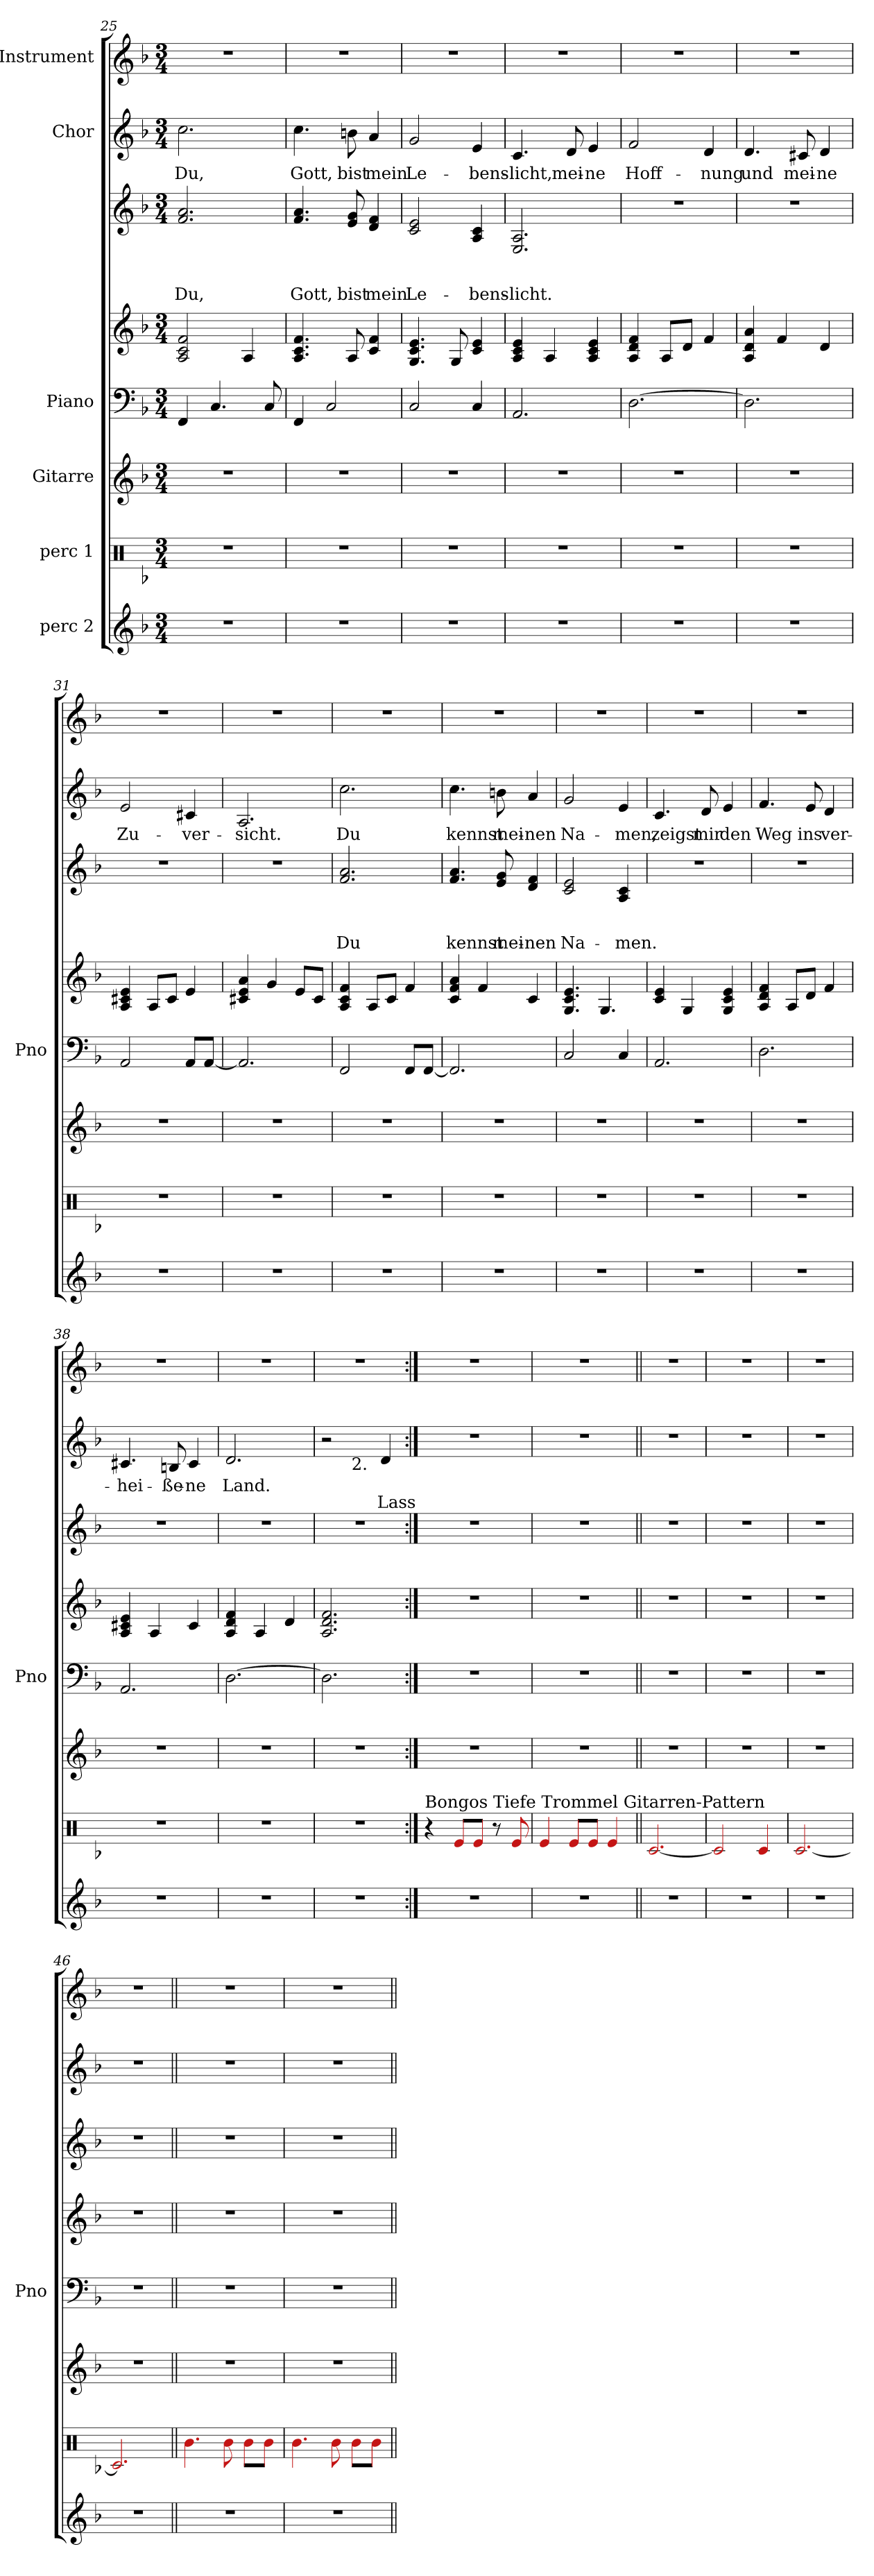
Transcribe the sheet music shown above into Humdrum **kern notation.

**kern	**kern	**kern	**kern	**kern	**kern	**text	**text	**text	**kern	**text	**text	**kern
*part7	*part6	*part5	*part4	*part4	*part3	*part3	*part3	*part3	*part2	*part2	*part2	*part1
*staff8	*staff7	*staff6	*staff5	*staff4	*staff3	*staff3	*staff3	*staff3	*staff2	*staff2	*staff2	*staff1
*I"perc 2	*I"perc 1	*I"Gitarre	*I"Piano	*	*	*	*	*	*I"Chor	*	*	*I"Instrument
*	*	*	*I'Pno	*	*	*	*	*	*	*	*	*
*clefG2	*clefX	*clefG2	*clefF4	*clefG2	*clefG2	*	*	*	*clefG2	*	*	*clefG2
*k[b-]	*k[b-]	*k[b-]	*k[b-]	*k[b-]	*k[b-]	*	*	*	*k[b-]	*	*	*k[b-]
*F:	*F:	*F:	*F:	*F:	*F:	*	*	*	*F:	*	*	*F:
*M3/4	*M3/4	*M3/4	*M3/4	*M3/4	*M3/4	*	*	*	*M3/4	*	*	*M3/4
=25	=25	=25	=25	=25	=25	=25	=25	=25	=25	=25	=25	=25
!	!	!	!	!	!	!	!	!LO:LY:b	!	!LO:LY:b	!	!
2.r	2.r	2.r	4FF/	2A/ 2c/ 2f/	2.f/ 2.a/	.	.	Du,	2.cc\	Du,	.	2.r
.	.	.	4.C/	.	.	.	.	.	.	.	.	.
.	.	.	.	4A/	.	.	.	.	.	.	.	.
.	.	.	8C/	.	.	.	.	.	.	.	.	.
=26	=26	=26	=26	=26	=26	=26	=26	=26	=26	=26	=26	=26
!	!	!	!	!	!	!	!	!LO:LY:b	!	!LO:LY:b	!	!
2.r	2.r	2.r	4FF/	4.A/ 4.c/ 4.f/	4.f/ 4.a/	.	.	Gott,	4.cc\	Gott,	.	2.r
.	.	.	2C/	.	.	.	.	.	.	.	.	.
!	!	!	!	!	!	!	!	!LO:LY:b	!	!LO:LY:b	!	!
.	.	.	.	8A/	8e/ 8g/	.	.	bist	8bn\	bist	.	.
!	!	!	!	!	!	!	!	!LO:LY:b	!	!LO:LY:b	!	!
.	.	.	.	4c/ 4f/	4d/ 4f/	.	.	mein	4a/	mein	.	.
=27	=27	=27	=27	=27	=27	=27	=27	=27	=27	=27	=27	=27
!	!	!	!	!	!	!	!	!LO:LY:b	!	!LO:LY:b	!	!
2.r	2.r	2.r	2C/	4.G/ 4.c/ 4.e/	2c/ 2e/	.	.	Le-	2g/	Le-	.	2.r
.	.	.	.	8G/	.	.	.	.	.	.	.	.
!	!	!	!	!	!	!	!	!LO:LY:b	!	!LO:LY:b	!	!
.	.	.	4C/	4c/ 4e/	4A/ 4c/	.	.	-bens-	4e/	-bens-	.	.
!!LO:LB:g=z
=28	=28	=28	=28	=28	=28	=28	=28	=28	=28	=28	=28	=28
!	!	!	!	!	!	!	!	!LO:LY:b	!	!LO:LY:b	!	!
2.r	2.r	2.r	2.AA/	4A/ 4c/ 4e/	2.E/ 2.A/	.	.	-licht.	4.c/	-licht,	.	2.r
.	.	.	.	4A/	.	.	.	.	.	.	.	.
!	!	!	!	!	!	!	!	!	!	!LO:LY:b	!	!
.	.	.	.	.	.	.	.	.	8d/	mei-	.	.
!	!	!	!	!	!	!	!	!	!	!LO:LY:b	!	!
.	.	.	.	4A/ 4c/ 4e/	.	.	.	.	4e/	-ne	.	.
=29	=29	=29	=29	=29	=29	=29	=29	=29	=29	=29	=29	=29
!	!	!	!	!	!	!	!	!	!	!LO:LY:b	!	!
2.r	2.r	2.r	[2.D\	4A/ 4d/ 4f/	2.r	.	.	.	2f/	Hoff-	.	2.r
.	.	.	.	8A/L	.	.	.	.	.	.	.	.
.	.	.	.	8d/J	.	.	.	.	.	.	.	.
!	!	!	!	!	!	!	!	!	!	!LO:LY:b	!	!
.	.	.	.	4f/	.	.	.	.	4d/	-nung	.	.
=30	=30	=30	=30	=30	=30	=30	=30	=30	=30	=30	=30	=30
!	!	!	!	!	!	!	!	!	!	!LO:LY:b	!	!
2.r	2.r	2.r	2.D\]	4A/ 4d/ 4a/	2.r	.	.	.	4.d/	und	.	2.r
.	.	.	.	4f/	.	.	.	.	.	.	.	.
!	!	!	!	!	!	!	!	!	!	!LO:LY:b	!	!
.	.	.	.	.	.	.	.	.	8c#X/	mei-	.	.
!	!	!	!	!	!	!	!	!	!	!LO:LY:b	!	!
.	.	.	.	4d/	.	.	.	.	4d/	-ne	.	.
=31	=31	=31	=31	=31	=31	=31	=31	=31	=31	=31	=31	=31
!	!	!	!	!	!	!	!	!	!	!LO:LY:b	!	!
2.r	2.r	2.r	2AA/	4A/ 4c#X/ 4e/	2.r	.	.	.	2e/	Zu-	.	2.r
.	.	.	.	8A/L	.	.	.	.	.	.	.	.
.	.	.	.	8c#/J	.	.	.	.	.	.	.	.
!	!	!	!	!	!	!	!	!	!	!LO:LY:b	!	!
.	.	.	8AA/L	4e/	.	.	.	.	4c#X/	-ver-	.	.
.	.	.	[8AA/J	.	.	.	.	.	.	.	.	.
=32	=32	=32	=32	=32	=32	=32	=32	=32	=32	=32	=32	=32
!	!	!	!	!	!	!	!	!	!	!LO:LY:b	!	!
2.r	2.r	2.r	2.AA/]	4c#X/ 4e/ 4a/	2.r	.	.	.	2.A/	-sicht.	.	2.r
.	.	.	.	4g/	.	.	.	.	.	.	.	.
.	.	.	.	8e/L	.	.	.	.	.	.	.	.
.	.	.	.	8c#/J	.	.	.	.	.	.	.	.
=33	=33	=33	=33	=33	=33	=33	=33	=33	=33	=33	=33	=33
!	!	!	!	!	!	!	!	!LO:LY:b	!	!LO:LY:b	!	!
2.r	2.r	2.r	2FF/	4A/ 4c/ 4f/	2.f/ 2.a/	.	.	Du	2.cc\	Du	.	2.r
.	.	.	.	8A/L	.	.	.	.	.	.	.	.
.	.	.	.	8c/J	.	.	.	.	.	.	.	.
.	.	.	8FF/L	4f/	.	.	.	.	.	.	.	.
.	.	.	[8FF/J	.	.	.	.	.	.	.	.	.
=34	=34	=34	=34	=34	=34	=34	=34	=34	=34	=34	=34	=34
!	!	!	!	!	!	!	!	!LO:LY:b	!	!LO:LY:b	!	!
2.r	2.r	2.r	2.FF/]	4c/ 4f/ 4a/	4.f/ 4.a/	.	.	kennst	4.cc\	kennst	.	2.r
.	.	.	.	4f/	.	.	.	.	.	.	.	.
!	!	!	!	!	!	!	!	!LO:LY:b	!	!LO:LY:b	!	!
.	.	.	.	.	8e/ 8g/	.	.	mei-	8bn\	mei-	.	.
!	!	!	!	!	!	!	!	!LO:LY:b	!	!LO:LY:b	!	!
.	.	.	.	4c/	4d/ 4f/	.	.	-nen	4a/	-nen	.	.
!!LO:LB:g=z
=35	=35	=35	=35	=35	=35	=35	=35	=35	=35	=35	=35	=35
!	!	!	!	!	!	!	!	!LO:LY:b	!	!LO:LY:b	!	!
2.r	2.r	2.r	2C/	4.G/ 4.c/ 4.e/	2c/ 2e/	.	.	Na-	2g/	Na-	.	2.r
.	.	.	.	4.G/	.	.	.	.	.	.	.	.
!	!	!	!	!	!	!	!	!LO:LY:b	!	!LO:LY:b	!	!
.	.	.	4C/	.	4A/ 4c/	.	.	-men.	4e/	-men,	.	.
=36	=36	=36	=36	=36	=36	=36	=36	=36	=36	=36	=36	=36
!	!	!	!	!	!	!	!	!	!	!LO:LY:b	!	!
2.r	2.r	2.r	2.AA/	4c/ 4e/	2.r	.	.	.	4.c/	zeigst	.	2.r
.	.	.	.	4G/	.	.	.	.	.	.	.	.
!	!	!	!	!	!	!	!	!	!	!LO:LY:b	!	!
.	.	.	.	.	.	.	.	.	8d/	mir	.	.
!	!	!	!	!	!	!	!	!	!	!LO:LY:b	!	!
.	.	.	.	4G/ 4c/ 4e/	.	.	.	.	4e/	den	.	.
=37	=37	=37	=37	=37	=37	=37	=37	=37	=37	=37	=37	=37
!	!	!	!	!	!	!	!	!	!	!LO:LY:b	!	!
2.r	2.r	2.r	2.D\	4A/ 4d/ 4f/	2.r	.	.	.	4.f/	Weg	.	2.r
.	.	.	.	8A/L	.	.	.	.	.	.	.	.
!	!	!	!	!	!	!	!	!	!	!LO:LY:b	!	!
.	.	.	.	8d/J	.	.	.	.	8e/	ins	.	.
!	!	!	!	!	!	!	!	!	!	!LO:LY:b	!	!
.	.	.	.	4f/	.	.	.	.	4d/	ver-	.	.
=38	=38	=38	=38	=38	=38	=38	=38	=38	=38	=38	=38	=38
!	!	!	!	!	!	!	!	!	!	!LO:LY:b	!	!
2.r	2.r	2.r	2.AA/	4A/ 4c#X/ 4e/	2.r	.	.	.	4.c#X/	-hei-	.	2.r
.	.	.	.	4A/	.	.	.	.	.	.	.	.
!	!	!	!	!	!	!	!	!	!	!LO:LY:b	!	!
.	.	.	.	.	.	.	.	.	8Bn/	-ße-	.	.
!	!	!	!	!	!	!	!	!	!	!LO:LY:b	!	!
.	.	.	.	4c#/	.	.	.	.	4c#/	-ne	.	.
=39	=39	=39	=39	=39	=39	=39	=39	=39	=39	=39	=39	=39
!	!	!	!	!	!	!	!	!	!	!LO:LY:b	!	!
2.r	2.r	2.r	[2.D\	4A/ 4d/ 4f/	2.r	.	.	.	2.d/	Land.	.	2.r
.	.	.	.	4A/	.	.	.	.	.	.	.	.
.	.	.	.	4d/	.	.	.	.	.	.	.	.
=40	=40	=40	=40	=40	=40	=40	=40	=40	=40	=40	=40	=40
*	*	*	*	*	*	*	*	*	*^	*	*	*
2.r	2.r	2.r	2.D\]	2.A/ 2.d/ 2.f/	2.r	.	.	.	2r	4ryy	.	.	2.r
!	!	!	!	!	!	!	!	!	!	!LO:TX:b:t=2.	!	!	!
.	.	.	.	.	.	.	.	.	.	2ryy	.	.	.
!	!	!	!	!	!	!	!	!	!	!	!	!LO:LY:b	!
.	.	.	.	.	.	.	.	.	4d/	.	.	Lass	.
!!LO:LB:g=z
=41:|!	=41:|!	=41:|!	=41:|!	=41:|!	=41:|!	=41:|!	=41:|!	=41:|!	=41:|!	=41:|!	=41:|!	=41:|!	=41:|!
!	!LO:TX:a:t=Bongos                                     Tiefe Trommel                                                 Gitarren-Pattern	!	!	!	!	!	!	!	!	!	!	!	!
*	*	*	*	*	*	*	*	*	*v	*v	*	*	*
2.r	4r	2.r	2.r	2.r	2.r	.	.	.	2.r	.	.	2.r
.	8e/L	.	.	.	.	.	.	.	.	.	.	.
.	8e/J	.	.	.	.	.	.	.	.	.	.	.
.	8r	.	.	.	.	.	.	.	.	.	.	.
.	8e/	.	.	.	.	.	.	.	.	.	.	.
=42	=42	=42	=42	=42	=42	=42	=42	=42	=42	=42	=42	=42
2.r	4e/	2.r	2.r	2.r	2.r	.	.	.	2.r	.	.	2.r
.	8e/L	.	.	.	.	.	.	.	.	.	.	.
.	8e/J	.	.	.	.	.	.	.	.	.	.	.
.	4e/	.	.	.	.	.	.	.	.	.	.	.
=43||	=43||	=43||	=43||	=43||	=43||	=43||	=43||	=43||	=43||	=43||	=43||	=43||
2.r	[2.c/	2.r	2.r	2.r	2.r	.	.	.	2.r	.	.	2.r
=44	=44	=44	=44	=44	=44	=44	=44	=44	=44	=44	=44	=44
2.r	2c/]	2.r	2.r	2.r	2.r	.	.	.	2.r	.	.	2.r
.	4c/	.	.	.	.	.	.	.	.	.	.	.
=45	=45	=45	=45	=45	=45	=45	=45	=45	=45	=45	=45	=45
2.r	[2.c/	2.r	2.r	2.r	2.r	.	.	.	2.r	.	.	2.r
=46	=46	=46	=46	=46	=46	=46	=46	=46	=46	=46	=46	=46
2.r	2.c/]	2.r	2.r	2.r	2.r	.	.	.	2.r	.	.	2.r
=47||	=47||	=47||	=47||	=47||	=47||	=47||	=47||	=47||	=47||	=47||	=47||	=47||
2.r	4.b-\	2.r	2.r	2.r	2.r	.	.	.	2.r	.	.	2.r
.	8b-\	.	.	.	.	.	.	.	.	.	.	.
.	8b-\L	.	.	.	.	.	.	.	.	.	.	.
.	8b-\J	.	.	.	.	.	.	.	.	.	.	.
=48	=48	=48	=48	=48	=48	=48	=48	=48	=48	=48	=48	=48
2.r	4.b-\	2.r	2.r	2.r	2.r	.	.	.	2.r	.	.	2.r
.	8b-\	.	.	.	.	.	.	.	.	.	.	.
.	8b-\L	.	.	.	.	.	.	.	.	.	.	.
.	8b-\J	.	.	.	.	.	.	.	.	.	.	.
=||	=||	=||	=||	=||	=||	=||	=||	=||	=||	=||	=||	=||
*-	*-	*-	*-	*-	*-	*-	*-	*-	*-	*-	*-	*-
